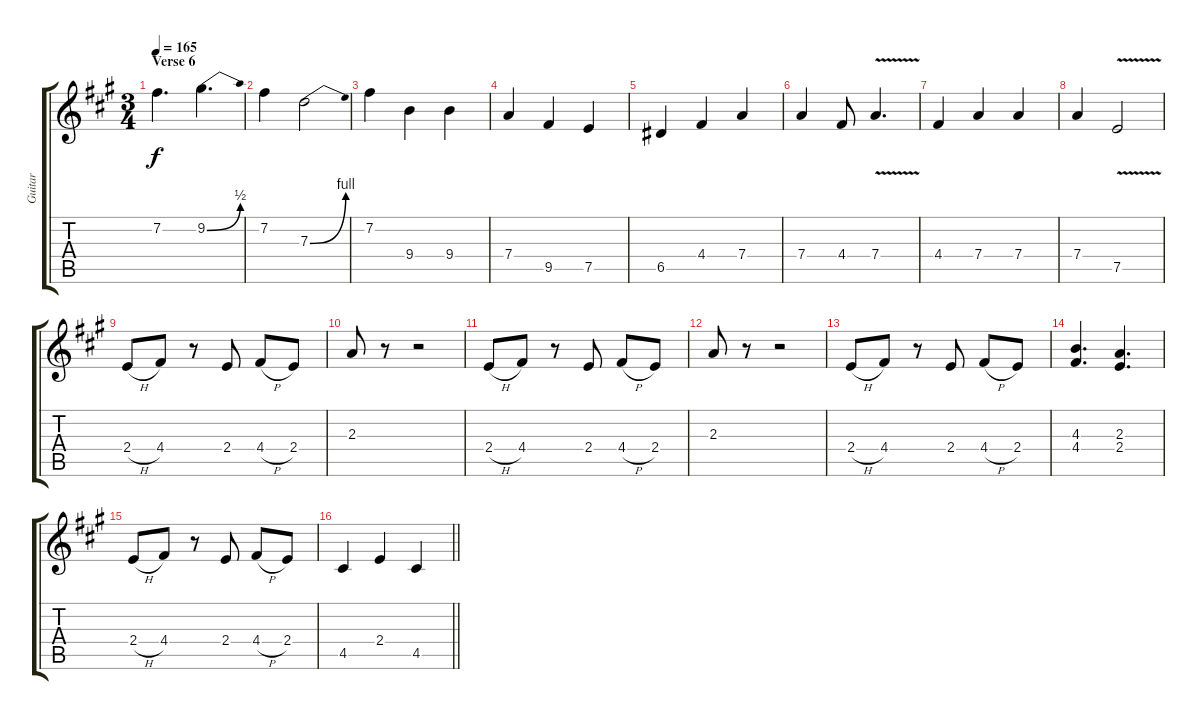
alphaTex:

\track ("Guitar" "Guitar") {instrument overdrivenguitar}
\staff {score tabs}
\tuning (E4 B3 G3 D3 A2 E2) {hide}
\ts (3 4)
\section ("" "Verse 6")
\tempo 165
\clef g2
\ks a
7.2.4{d dy f} 9.2{be (bend 0 0 60 2)}.4{d} |
7.2.4 7.3{be (bend 0 0 60 4)}.2 |
7.2.4 9.4.4 9.4.4 |
7.4.4 9.5.4 7.5.4 |
6.5.4 4.4.4 7.4.4 |
7.4.4 4.4.8 7.4{v}.4{d} |
4.4.4 7.4.4 7.4.4 |
7.4.4 7.5{v}.2 |
2.4{h}.8 4.4.8 r.8 2.4.8 4.4{h}.8 2.4.8 |
2.3.8 r.8 r.2 |
2.4{h}.8 4.4.8 r.8 2.4.8 4.4{h}.8 2.4.8 |
2.3.8 r.8 r.2 |
2.4{h}.8 4.4.8 r.8 2.4.8 4.4{h}.8 2.4.8 |
(4.3 4.4).4{d} (2.3 2.4).4{d} |
2.4{h}.8 4.4.8 r.8 2.4.8 4.4{h}.8 2.4.8 |
\barLineRight lightlight
4.5.4 2.4.4 4.5.4
